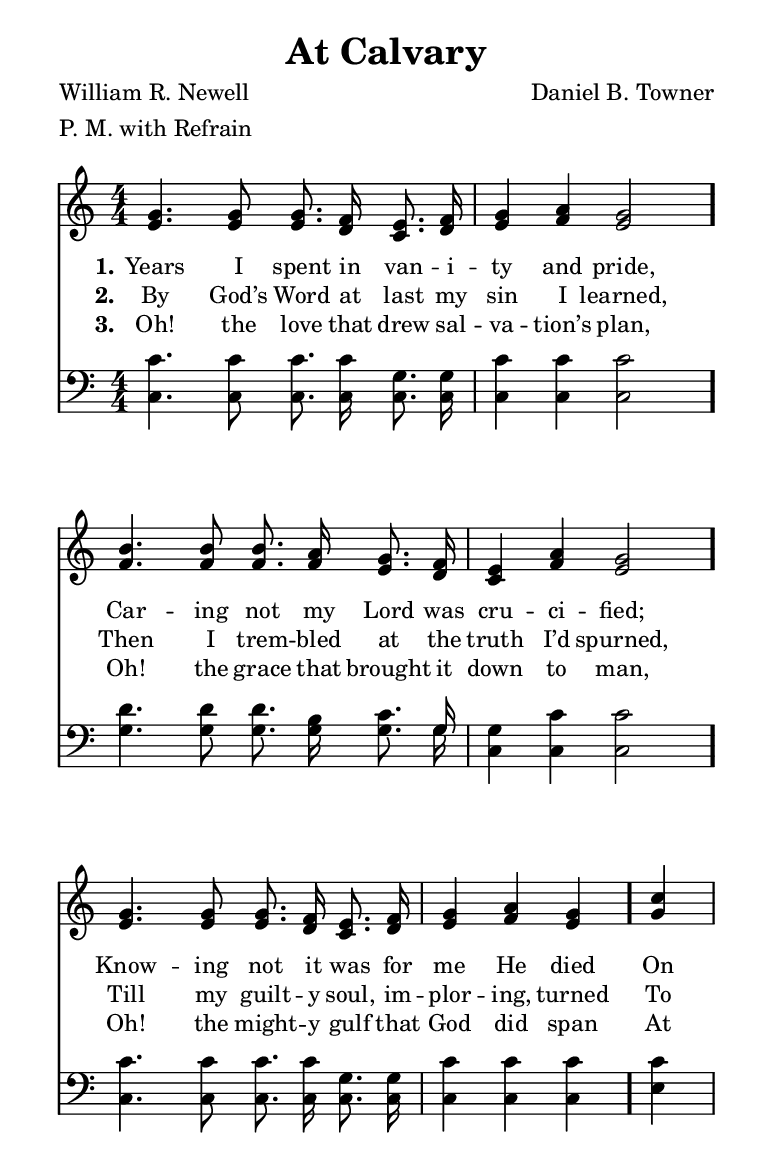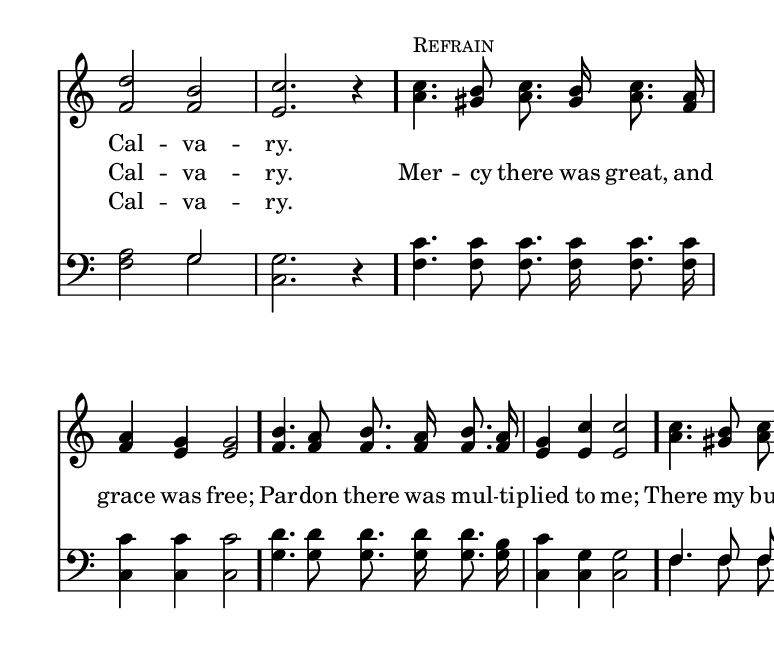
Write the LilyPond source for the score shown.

\include "common/global.ily"
\paper {
  \include "common/paper.ily"
  system-count = 5 % fits neatly into 4 systems, but original has 5 systems, and the page looks empty with 4

}

\header{
  %gospel
  hymnnumber = "371"
  title = "At Calvary"
  tunename = ""
  meter = "P. M. with Refrain"
  poet = "William R. Newell" % see https://hymnary.org/text/years_i_spent_in_vanity_and_pride
  composer = "Daniel B. Towner" % see https://hymnary.org/tune/years_i_spent_in_vanity_and_pride_towner
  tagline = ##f
}

global = {
  \include "common/overrides.ily"
  \override Staff.TimeSignature.style = #'numbered
  \time 4/4
  \override Score.MetronomeMark.transparent = ##t % hide all fermata changes too
  \tempo 4=90
  \key c \major
  \autoBeamOff
}

patternA = { c4. c8 c8. c16 c8. c16 | c4 c c2 | }
patternB = { c4. c8 c8. c16 c8. c16 | c4 c c }
patternC = { c4 | c2 c | c2. c4 }

notesSoprano = {
\global
\relative c'' {

  \changePitch \patternA { g g g f e f | g a g }
  \changePitch \patternA { b b b a g f | e a g }
  \changePitch \patternB { g g g f e f | g a g }
  \changePitch \patternC { c | d b | c r }

  << s^\markup { \small \caps "Refrain" }
  \changePitch \patternA { c b c b c a | a g g } >>
  \changePitch \patternA { b a b a b a | g c c }
  \changePitch \patternB { c b c b c a | a g g }
  \changePitch \patternC { c | d b | c r }

  \bar "|."

}
}

notesAlto = {
\global
\relative e' {

  \changePitch \patternA { e e e d c d | e f e }
  \changePitch \patternA { f f f f e d | c f e }
  \changePitch \patternB { e e e d c d | e f e }
  \changePitch \patternC { g | f f | e r }

  \changePitch \patternA { a gis a gis a f | f e e }
  \changePitch \patternA { f f f f f f | e e e }
  \changePitch \patternB { a gis a gis a f | f e e }
  \changePitch \patternC { g | f f e r }

}
}

notesTenor = {
\global
\relative a {

  \changePitch \patternA { c c c c g g | c c c }
  \changePitch \patternA { d d d b c g | g c c }
  \changePitch \patternB { c c c c g g | c c c }
  \changePitch \patternC { c | a g | g r }

  \changePitch \patternA { c c c c c c | c c c }
  \changePitch \patternA { d d d d d b | c g g }
  \changePitch \patternB { f f f f f c' | c c c }
  \changePitch \patternC { c | a g | g r }

}
}

notesBass = {
\global
\relative f {

  \changePitch \patternA { c c c c c c | c c c }
  \changePitch \patternA { g' g g g g g | c, c c }
  \changePitch \patternB { c c c c c c | c c c }
  \changePitch \patternC { e | f g | c, r }

  \changePitch \patternA { f f f f f f | c c c }
  \changePitch \patternA { g' g g g g g | c, c c }
  \changePitch \patternB { f f f f f f | c c c }
  \changePitch \patternC { e | f g | c, r }

}
}

Refrain = \lyricmode {

Mer -- cy there was great, and grace was free; \bar "."
Par -- don there was mul -- ti -- plied to me; \bar "."
There my bur -- dened soul found lib -- er -- ty \bar "."
At Cal -- va -- ry. \bar "."

}

wordsA = \lyricmode {
\set stanza = "1."

Years I spent in van -- i -- ty and pride, \bar "."
Car -- ing not my Lord was cru -- ci -- fied; \bar "."
Know -- ing not it was for me He died \bar "."
On Cal -- va -- ry. \bar "."

}

wordsB = \lyricmode {
\set stanza = "2."

By God’s Word at last my sin I learned,
Then I trem -- bled at the truth I’d spurned,
Till my guilt -- y soul, im -- plor -- ing, turned
To Cal -- va -- ry.

\Refrain

}

wordsC = \lyricmode {
\set stanza = "3."

Oh! the love that drew sal -- va -- tion’s plan,
Oh! the grace that brought it down to man,
Oh! the might -- y gulf that God did span
At Cal -- va -- ry.

}

\score {
  \context ChoirStaff <<
    \context Staff = upper <<
      \set Staff.autoBeaming = ##f
      \set ChoirStaff.systemStartDelimiter = #'SystemStartBar
      \set ChoirStaff.printPartCombineTexts = ##f
      \partcombine #'(2 . 11) \notesSoprano \notesAlto
      \context NullVoice = sopranos { \voiceOne << \notesSoprano >> }
      \context Lyrics = one   \lyricsto sopranos \wordsA
      \context Lyrics = two   \lyricsto sopranos \wordsB
      \context Lyrics = three \lyricsto sopranos \wordsC
    >>
    \context Staff = men <<
      \set Staff.autoBeaming = ##f
      \clef bass
      \set ChoirStaff.printPartCombineTexts = ##f
      \partcombine #'(2 . 11) \notesTenor \notesBass
    >>
  >>
  \layout {
    \include "common/layout.ily"
  }
  #(cond ((ly:get-option 'eog-midi-permitted) #{ \midi{
    \include "common/midi.ily"
  } #}))
}

\version "2.19.49"  % necessary for upgrading to future LilyPond versions.

% vi:set et ts=2 sw=2 ai nocindent syntax=lilypond:
